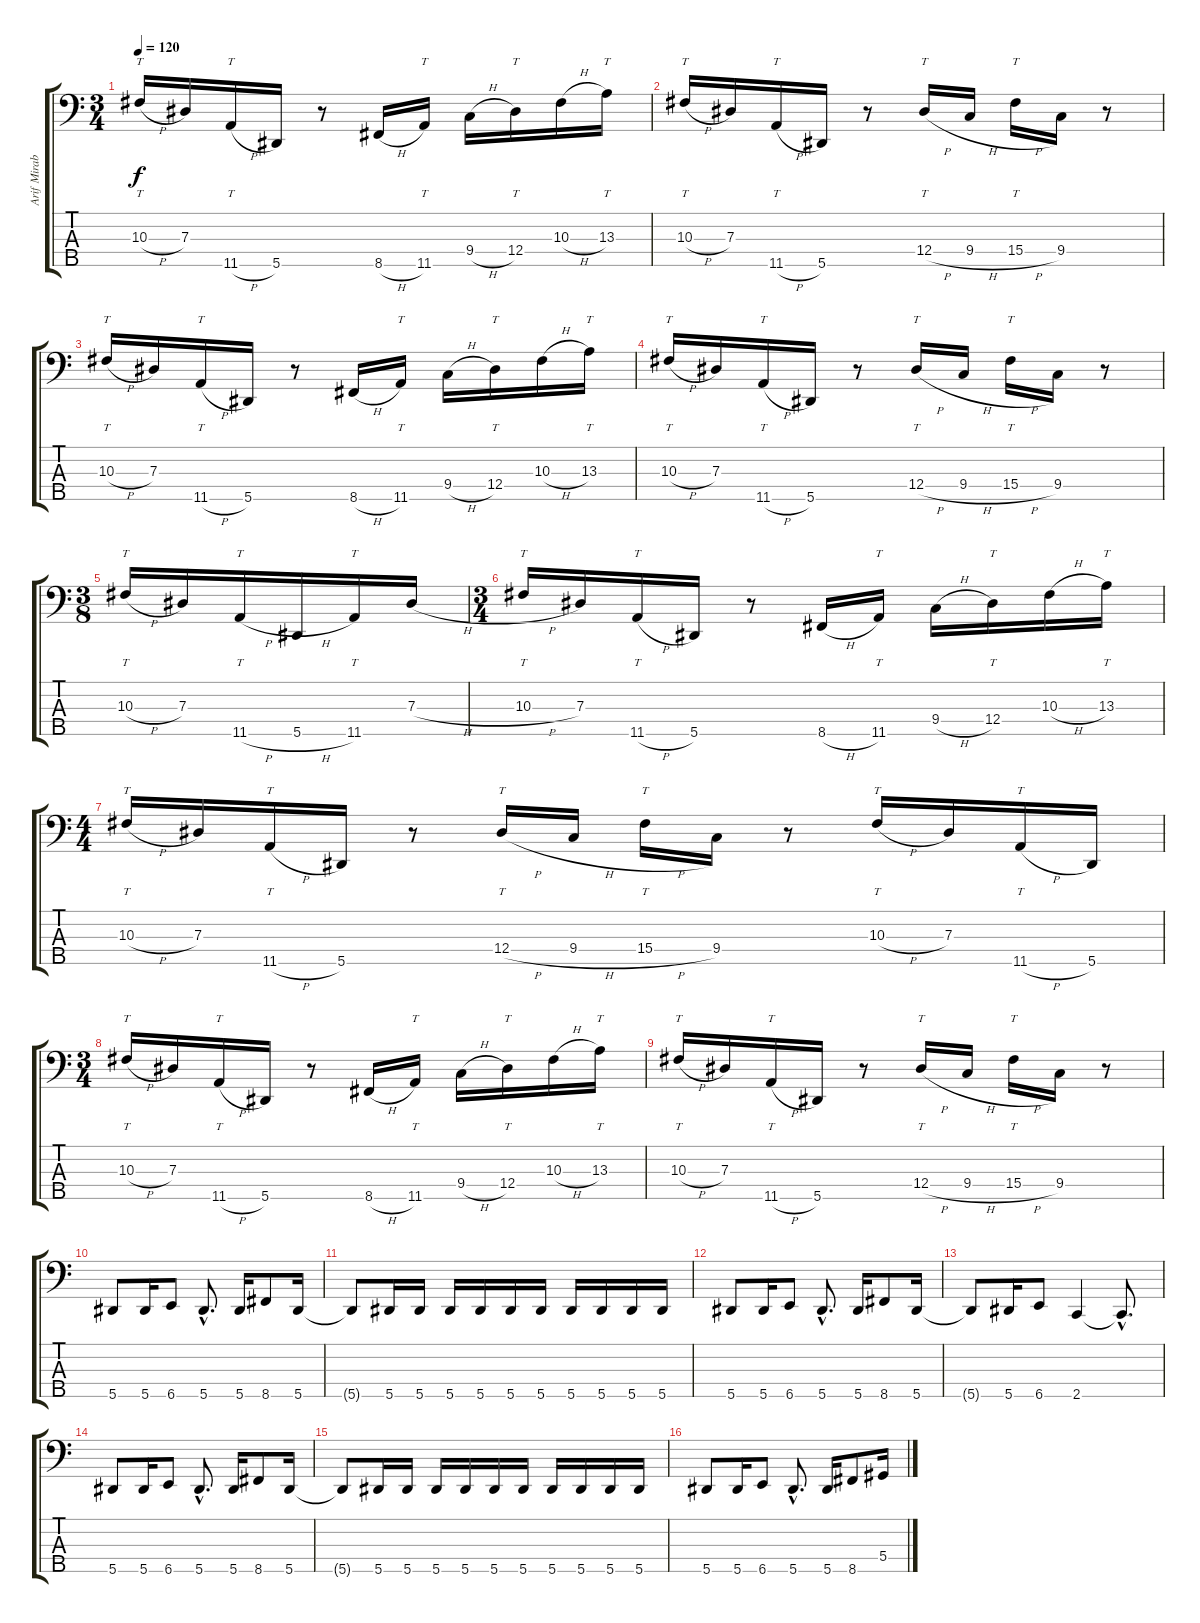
\track ("Arif Mirabdolbaghi" "Arif Mirab") {instrument electricbassfinger}
\staff {score tabs}
\tuning (Gb2 Db2 Ab1 Eb1 Bb0) {hide}
\ts (3 4)
\tempo 120
\clef f4
\ks c
10.3{h}.16{tt dy f} 7.3.16 11.5{h}.16{tt} 5.5.16 r.8 8.5{h}.16 11.5.16{tt} 9.4{h}.16 12.4.16{tt} 10.3{h}.16 13.3.16{tt} |
10.3{h}.16{tt} 7.3.16 11.5{h}.16{tt} 5.5.16 r.8 12.4{h}.16{tt} 9.4{h}.16 15.4{h}.16{tt} 9.4.16 r.8 |
10.3{h}.16{tt} 7.3.16 11.5{h}.16{tt} 5.5.16 r.8 8.5{h}.16 11.5.16{tt} 9.4{h}.16 12.4.16{tt} 10.3{h}.16 13.3.16{tt} |
10.3{h}.16{tt} 7.3.16 11.5{h}.16{tt} 5.5.16 r.8 12.4{h}.16{tt} 9.4{h}.16 15.4{h}.16{tt} 9.4.16 r.8 |
\ts (3 8)
10.3{h}.16{tt} 7.3.16 11.5{h}.16{tt} 5.5{h}.16 11.5.16{tt} 7.3{h}.16 |
\ts (3 4)
10.3{h}.16{tt} 7.3.16 11.5{h}.16{tt} 5.5.16 r.8 8.5{h}.16 11.5.16{tt} 9.4{h}.16 12.4.16{tt} 10.3{h}.16 13.3.16{tt} |
\ts (4 4)
10.3{h}.16{tt} 7.3.16 11.5{h}.16{tt} 5.5.16 r.8 12.4{h}.16{tt} 9.4{h}.16 15.4{h}.16{tt} 9.4.16 r.8 10.3{h}.16{tt} 7.3.16 11.5{h}.16{tt} 5.5.16 |
\ts (3 4)
10.3{h}.16{tt} 7.3.16 11.5{h}.16{tt} 5.5.16 r.8 8.5{h}.16 11.5.16{tt} 9.4{h}.16 12.4.16{tt} 10.3{h}.16 13.3.16{tt} |
10.3{h}.16{tt} 7.3.16 11.5{h}.16{tt} 5.5.16 r.8 12.4{h}.16{tt} 9.4{h}.16 15.4{h}.16{tt} 9.4.16 r.8 |
5.5.8 5.5.16 6.5.8 5.5{hac}.8{d} 5.5.16 8.5.8 5.5.16 |
5.5{t}.8 5.5.16 5.5.16 5.5.16 5.5.16 5.5.16 5.5.16 5.5.16 5.5.16 5.5.16 5.5.16 |
5.5.8 5.5.16 6.5.8 5.5{hac}.8{d} 5.5.16 8.5.8 5.5.16 |
5.5{t}.8 5.5.16 6.5.8 2.5.4 2.5{hac t}.8{d} |
5.5.8 5.5.16 6.5.8 5.5{hac}.8{d} 5.5.16 8.5.8 5.5.16 |
5.5{t}.8 5.5.16 5.5.16 5.5.16 5.5.16 5.5.16 5.5.16 5.5.16 5.5.16 5.5.16 5.5.16 |
5.5.8 5.5.16 6.5.8 5.5{hac}.8{d} 5.5.16 8.5.8 5.4.16
